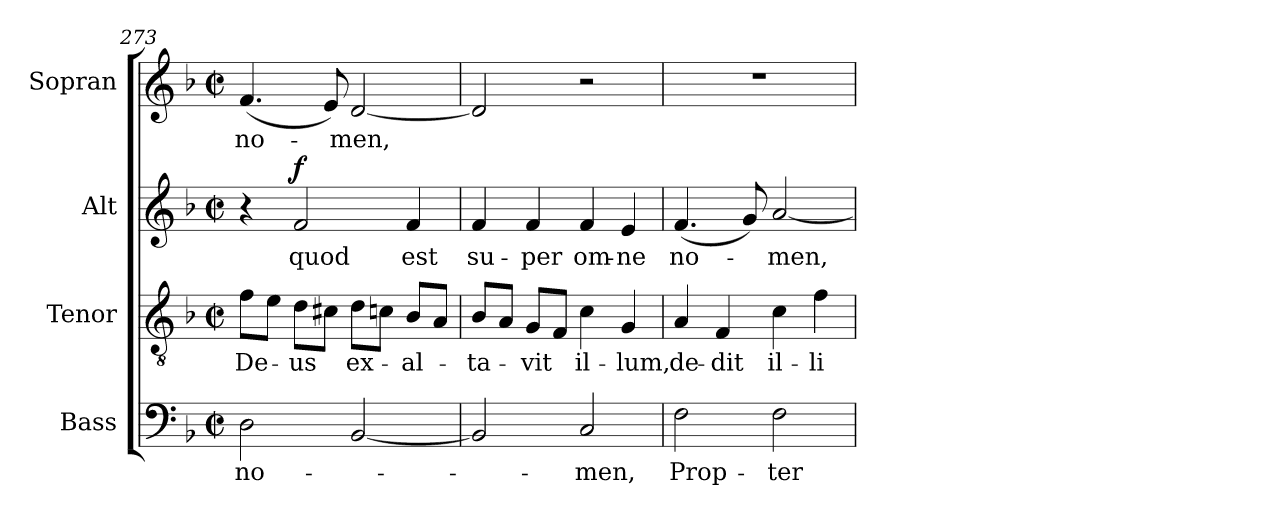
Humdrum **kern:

**kern	**text	**kern	**text	**kern	**text	**dynam	**kern	**text
*part4	*part4	*part3	*part3	*part2	*part2	*part2	*part1	*part1
*staff4	*staff4	*staff3	*staff3	*staff2	*staff2	*staff2	*staff1	*staff1
*I"Bass	*	*I"Tenor	*	*I"Alt	*	*	*I"Sopran	*
*I'B.	*	*I'T.	*	*I'A.	*	*	*I'S.	*
*clefF4	*	*clefGv2	*	*clefG2	*	*	*clefG2	*
*k[b-]	*	*k[b-]	*	*k[b-]	*	*	*k[b-]	*
*F:	*	*F:	*	*F:	*	*	*F:	*
*M2/2	*	*M2/2	*	*M2/2	*	*	*M2/2	*
*met(c|)	*	*met(c|)	*	*met(c|)	*	*	*met(c|)	*
=273	=273	=273	=273	=273	=273	=273	=273	=273
!	!LO:LY:b	!	!LO:LY:b	!	!	!	!	!LO:LY:b
2D\	no-	8f\L	De-	4r	.	.	(<4.f/	no-
.	.	8e\J	.	.	.	.	.	.
!	!	!	!LO:LY:b	!	!LO:LY:b	!LO:DY:a	!	!
.	.	8d\L	-us	2f/	quod	f	.	.
.	.	8c#X\J	.	.	.	.	8e/)	.
!	!	!	!LO:LY:b	!	!	!	!	!LO:LY:b
[2BB-/	.	8d\L	ex-	.	.	.	[2d/	-men,
.	.	8cn\J	.	.	.	.	.	.
!	!	!	!LO:LY:b	!	!LO:LY:b	!	!	!
.	.	8B-/L	-al-	4f/	est	.	.	.
.	.	8A/J	.	.	.	.	.	.
!!LO:PB:g=z
=274	=274	=274	=274	=274	=274	=274	=274	=274
!	!	!	!LO:LY:b	!	!LO:LY:b	!	!	!
2BB-/]	.	8B-/L	-ta-	4f/	su-	.	2d/]	.
.	.	8A/J	.	.	.	.	.	.
!	!	!	!LO:LY:b	!	!LO:LY:b	!	!	!
.	.	8G/L	-vit	4f/	-per	.	.	.
.	.	8F/J	.	.	.	.	.	.
!	!LO:LY:b	!	!LO:LY:b	!	!LO:LY:b	!	!	!
2C/	-men,	4c\	il-	4f/	om-	.	2r	.
!	!	!	!LO:LY:b	!	!LO:LY:b	!	!	!
.	.	4G/	-lum,	4e/	-ne	.	.	.
=275	=275	=275	=275	=275	=275	=275	=275	=275
!	!LO:LY:b	!	!LO:LY:b	!	!LO:LY:b	!	!	!
2F\	Prop-	4A/	de-	(<4.f/	no-	.	1r	.
!	!	!	!LO:LY:b	!	!	!	!	!
.	.	4F/	-dit	.	.	.	.	.
.	.	.	.	8g/)	.	.	.	.
!	!LO:LY:b	!	!LO:LY:b	!	!LO:LY:b	!	!	!
2F\	-ter	4c\	il-	[2a/	-men,	.	.	.
!	!	!	!LO:LY:b	!	!	!	!	!
.	.	4f\	-li	.	.	.	.	.
=	=	=	=	=	=	=	=	=
*-	*-	*-	*-	*-	*-	*-	*-	*-
